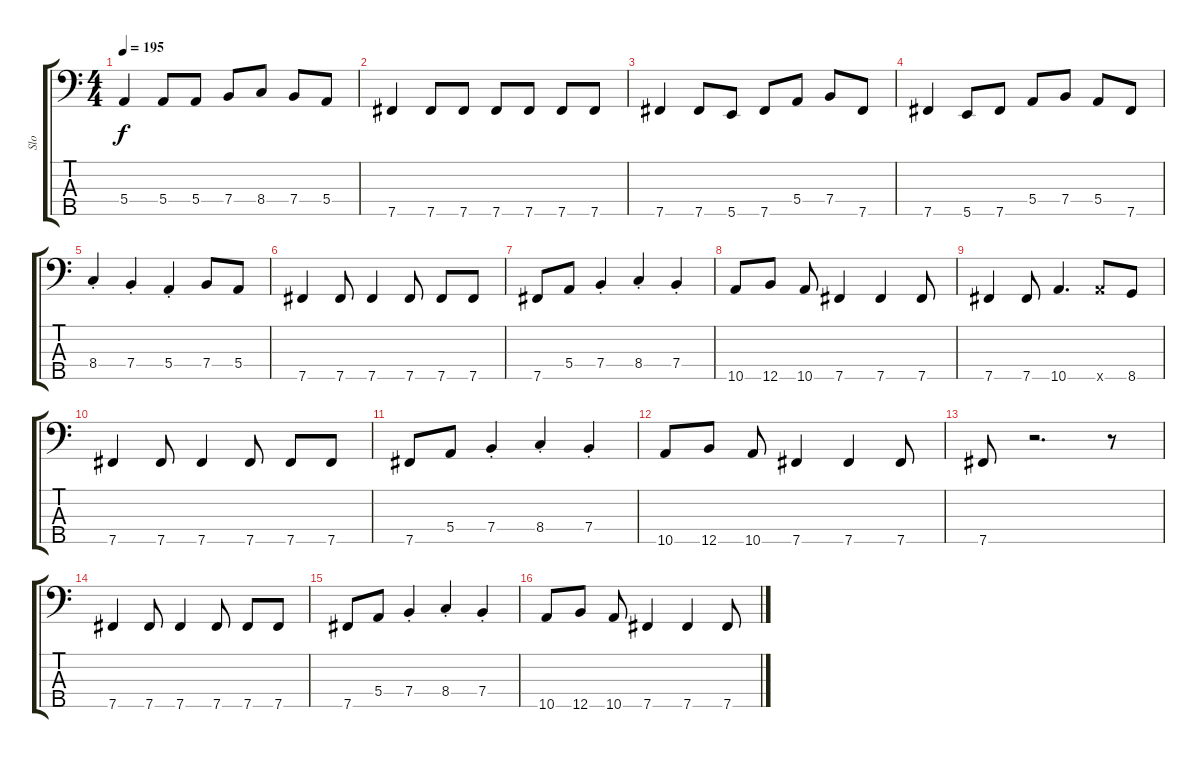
\track ("Slo" "Slo") {instrument electricbassfinger}
\staff {score tabs}
\tuning (G2 D2 A1 E1 B0) {hide}
\ts (4 4)
\tempo 195
\clef f4
\ks c
5.4.4{dy f} 5.4.8 5.4.8 7.4.8 8.4.8 7.4.8 5.4.8 |
7.5.4 7.5.8 7.5.8 7.5.8 7.5.8 7.5.8 7.5.8 |
7.5.4 7.5.8 5.5.8 7.5.8 5.4.8 7.4.8 7.5.8 |
7.5.4 5.5.8 7.5.8 5.4.8 7.4.8 5.4.8 7.5.8 |
8.4{st}.4 7.4{st}.4 5.4{st}.4 7.4.8 5.4.8 |
7.5.4 7.5.8 7.5.4 7.5.8 7.5.8 7.5.8 |
7.5.8 5.4.8 7.4{st}.4 8.4{st}.4 7.4{st}.4 |
10.5.8 12.5.8 10.5.8 7.5.4 7.5.4 7.5.8 |
7.5.4 7.5.8 10.5.4{d} 10.5{x}.8 8.5.8 |
7.5.4 7.5.8 7.5.4 7.5.8 7.5.8 7.5.8 |
7.5.8 5.4.8 7.4{st}.4 8.4{st}.4 7.4{st}.4 |
10.5.8 12.5.8 10.5.8 7.5.4 7.5.4 7.5.8 |
7.5.8 r.2{d} r.8 |
7.5.4 7.5.8 7.5.4 7.5.8 7.5.8 7.5.8 |
7.5.8 5.4.8 7.4{st}.4 8.4{st}.4 7.4{st}.4 |
10.5.8 12.5.8 10.5.8 7.5.4 7.5.4 7.5.8
